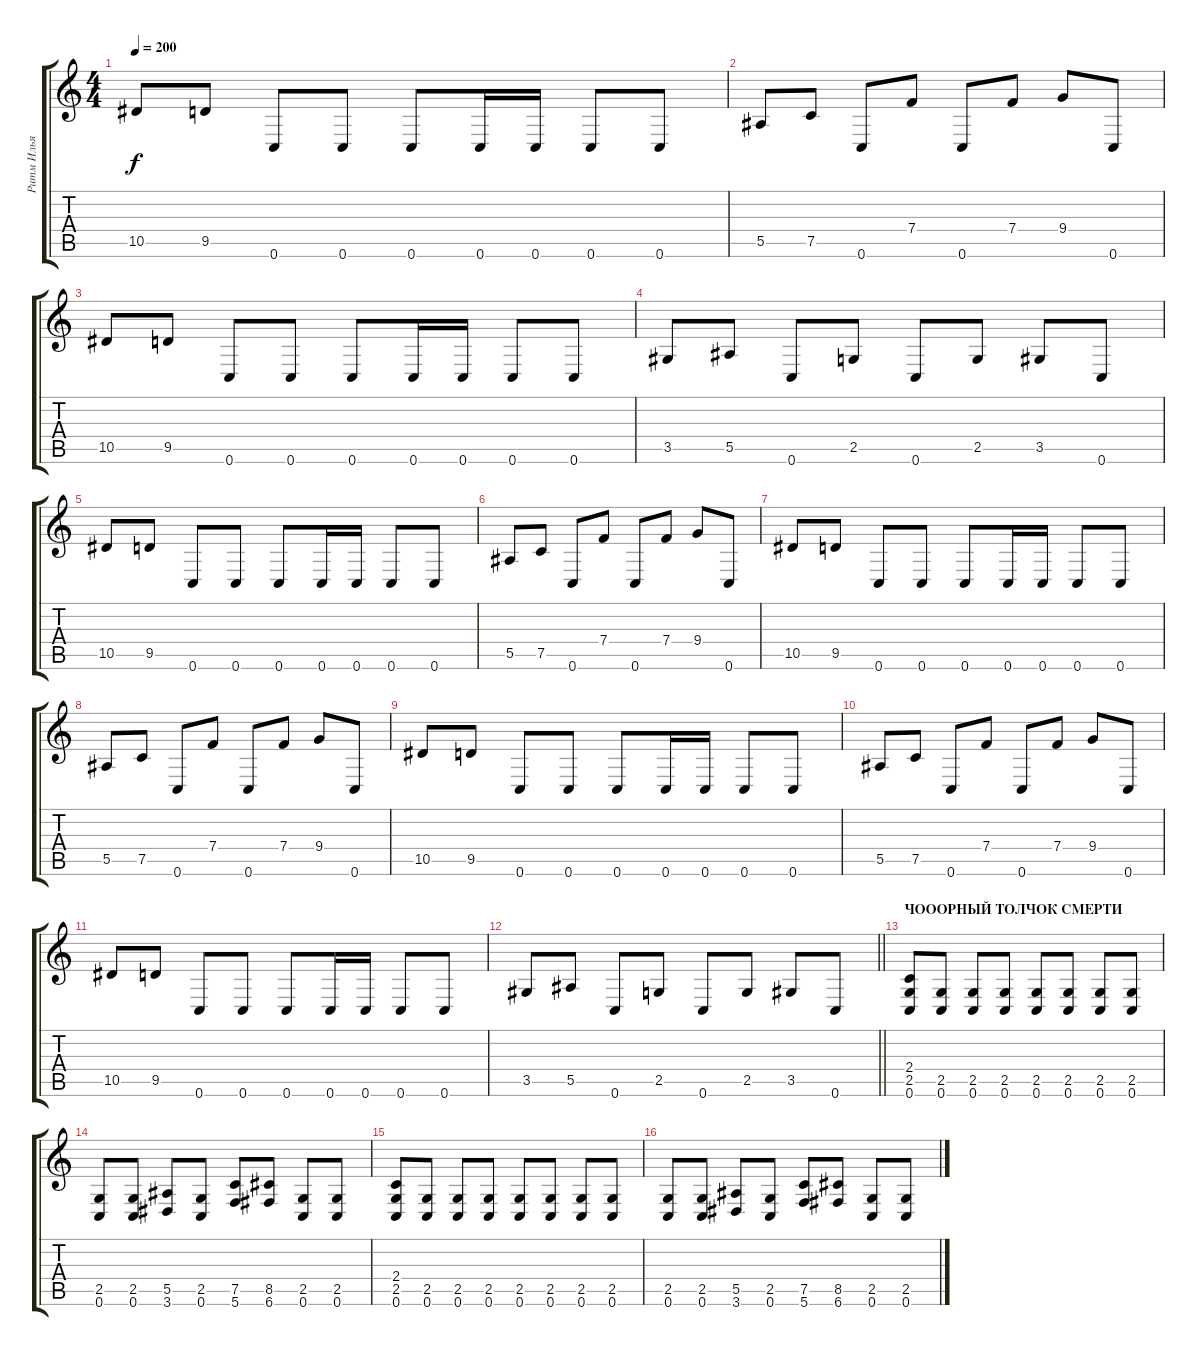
\track ("Ритм Илья" "Ритм Илья") {instrument overdrivenguitar}
\staff {score tabs}
\tuning (C4 G3 Eb3 Bb2 F2 C2) {hide}
\ts (4 4)
\tempo 200
\clef g2
\ks c
10.5.8{dy f} 9.5.8 0.6.8 0.6.8 0.6.8 0.6.16 0.6.16 0.6.8 0.6.8 |
5.5.8 7.5.8 0.6.8 7.4.8 0.6.8 7.4.8 9.4.8 0.6.8 |
10.5.8 9.5.8 0.6.8 0.6.8 0.6.8 0.6.16 0.6.16 0.6.8 0.6.8 |
3.5.8 5.5.8 0.6.8 2.5.8 0.6.8 2.5.8 3.5.8 0.6.8 |
10.5.8 9.5.8 0.6.8 0.6.8 0.6.8 0.6.16 0.6.16 0.6.8 0.6.8 |
5.5.8 7.5.8 0.6.8 7.4.8 0.6.8 7.4.8 9.4.8 0.6.8 |
10.5.8 9.5.8 0.6.8 0.6.8 0.6.8 0.6.16 0.6.16 0.6.8 0.6.8 |
5.5.8 7.5.8 0.6.8 7.4.8 0.6.8 7.4.8 9.4.8 0.6.8 |
10.5.8 9.5.8 0.6.8 0.6.8 0.6.8 0.6.16 0.6.16 0.6.8 0.6.8 |
5.5.8 7.5.8 0.6.8 7.4.8 0.6.8 7.4.8 9.4.8 0.6.8 |
10.5.8 9.5.8 0.6.8 0.6.8 0.6.8 0.6.16 0.6.16 0.6.8 0.6.8 |
\barLineRight lightlight
3.5.8 5.5.8 0.6.8 2.5.8 0.6.8 2.5.8 3.5.8 0.6.8 |
\section ("" "ЧОООРНЫЙ ТОЛЧОК СМЕРТИ")
(2.4 2.5 0.6).8 (2.5 0.6).8 (2.5 0.6).8 (2.5 0.6).8 (2.5 0.6).8 (2.5 0.6).8 (2.5 0.6).8 (2.5 0.6).8 |
(2.5 0.6).8 (2.5 0.6).8 (5.5 3.6).8 (2.5 0.6).8 (7.5 5.6).8 (8.5 6.6).8 (2.5 0.6).8 (2.5 0.6).8 |
(2.4 2.5 0.6).8 (2.5 0.6).8 (2.5 0.6).8 (2.5 0.6).8 (2.5 0.6).8 (2.5 0.6).8 (2.5 0.6).8 (2.5 0.6).8 |
(2.5 0.6).8 (2.5 0.6).8 (5.5 3.6).8 (2.5 0.6).8 (7.5 5.6).8 (8.5 6.6).8 (2.5 0.6).8 (2.5 0.6).8
